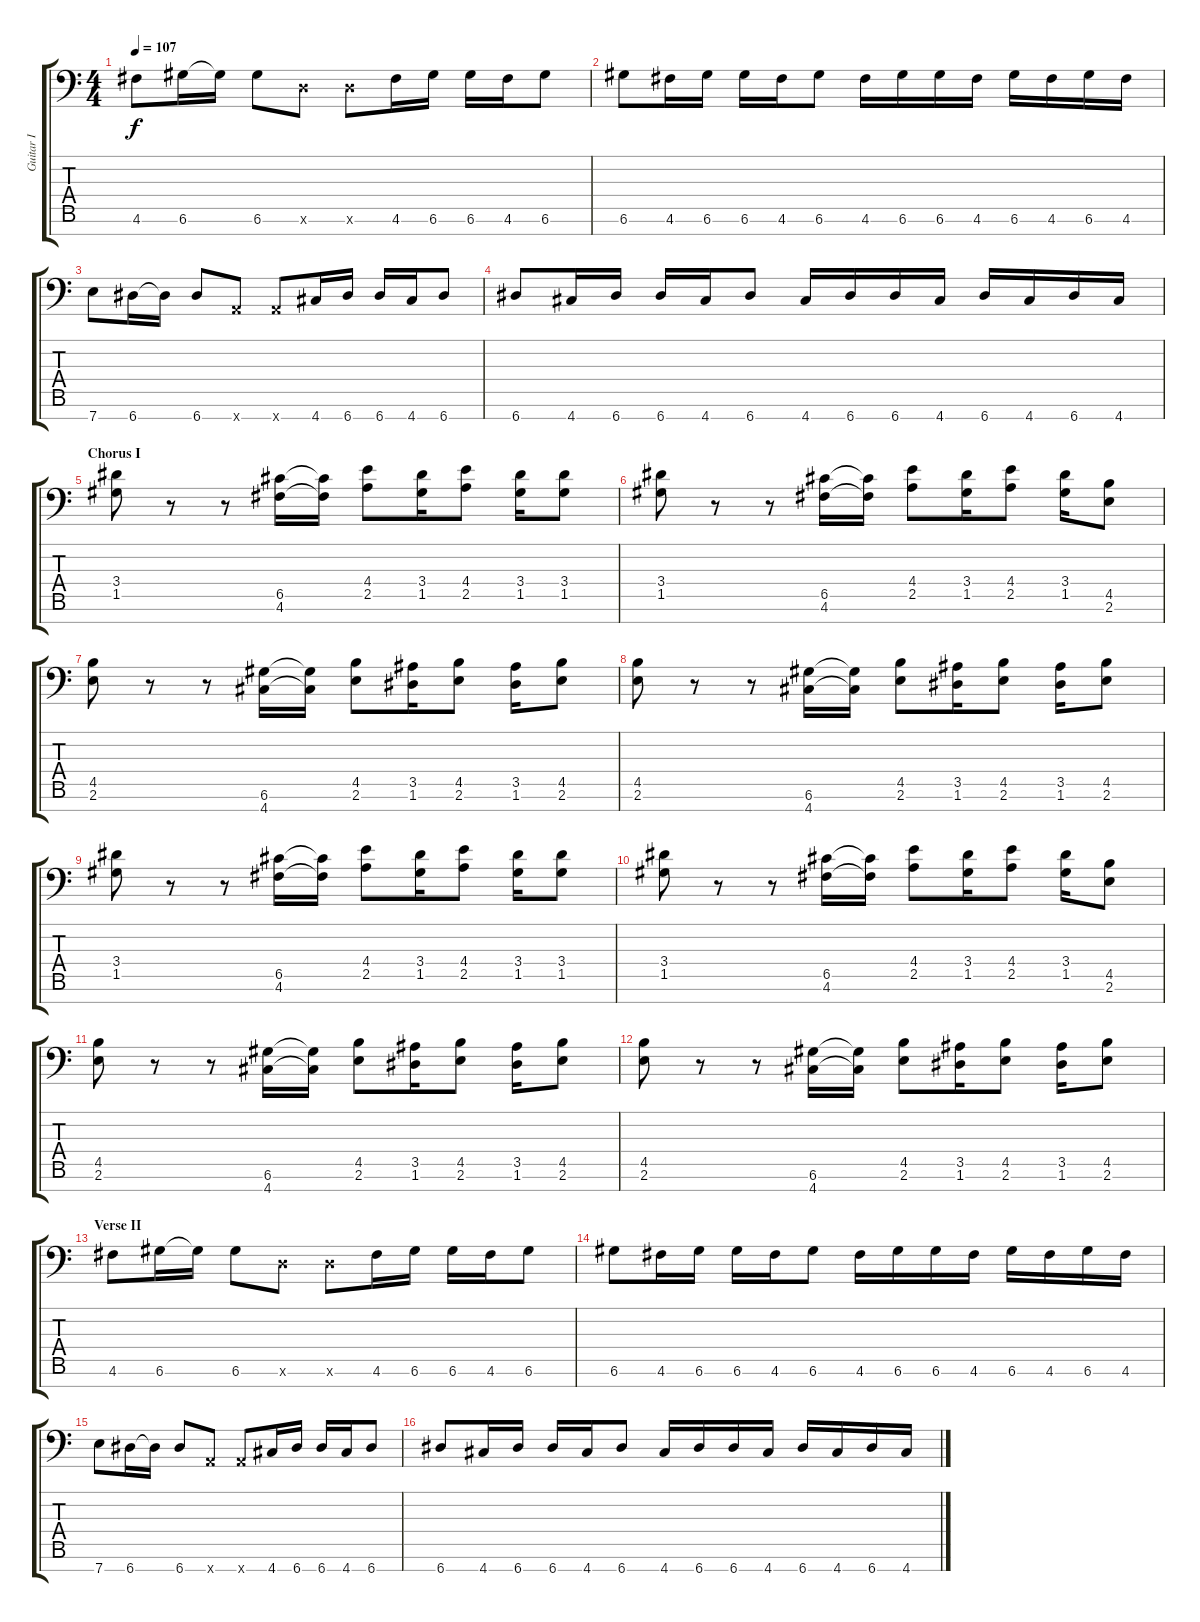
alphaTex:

\track ("Guitar I" "Guitar I") {instrument distortionguitar}
\staff {score tabs}
\tuning (D4 A3 F3 C3 G2 D2 A1) {hide}
\ts (4 4)
\tempo 107
\clef f4
\ks c
4.6.8{dy f} 6.6.16 6.6{t}.16 6.6.8 0.6{x}.8 0.6{x}.8 4.6.16 6.6.16 6.6.16 4.6.16 6.6.8 |
6.6.8 4.6.16 6.6.16 6.6.16 4.6.16 6.6.8 4.6.16 6.6.16 6.6.16 4.6.16 6.6.16 4.6.16 6.6.16 4.6.16 |
7.7.8 6.7.16 6.7{t}.16 6.7.8 0.7{x}.8 0.7{x}.8 4.7.16 6.7.16 6.7.16 4.7.16 6.7.8 |
6.7.8 4.7.16 6.7.16 6.7.16 4.7.16 6.7.8 4.7.16 6.7.16 6.7.16 4.7.16 6.7.16 4.7.16 6.7.16 4.7.16 |
\section ("" "Chorus I")
(3.4 1.5).8 r.8 r.8 (6.5 4.6).16 (6.5{t} 4.6{t}).16 (4.4 2.5).8 (3.4 1.5).16 (4.4 2.5).8 (3.4 1.5).16 (3.4 1.5).8 |
(3.4 1.5).8 r.8 r.8 (6.5 4.6).16 (6.5{t} 4.6{t}).16 (4.4 2.5).8 (3.4 1.5).16 (4.4 2.5).8 (3.4 1.5).16 (4.5 2.6).8 |
(4.5 2.6).8 r.8 r.8 (6.6 4.7).16 (6.6{t} 4.7{t}).16 (4.5 2.6).8 (3.5 1.6).16 (4.5 2.6).8 (3.5 1.6).16 (4.5 2.6).8 |
(4.5 2.6).8 r.8 r.8 (6.6 4.7).16 (6.6{t} 4.7{t}).16 (4.5 2.6).8 (3.5 1.6).16 (4.5 2.6).8 (3.5 1.6).16 (4.5 2.6).8 |
(3.4 1.5).8 r.8 r.8 (6.5 4.6).16 (6.5{t} 4.6{t}).16 (4.4 2.5).8 (3.4 1.5).16 (4.4 2.5).8 (3.4 1.5).16 (3.4 1.5).8 |
(3.4 1.5).8 r.8 r.8 (6.5 4.6).16 (6.5{t} 4.6{t}).16 (4.4 2.5).8 (3.4 1.5).16 (4.4 2.5).8 (3.4 1.5).16 (4.5 2.6).8 |
(4.5 2.6).8 r.8 r.8 (6.6 4.7).16 (6.6{t} 4.7{t}).16 (4.5 2.6).8 (3.5 1.6).16 (4.5 2.6).8 (3.5 1.6).16 (4.5 2.6).8 |
(4.5 2.6).8 r.8 r.8 (6.6 4.7).16 (6.6{t} 4.7{t}).16 (4.5 2.6).8 (3.5 1.6).16 (4.5 2.6).8 (3.5 1.6).16 (4.5 2.6).8 |
\section ("" "Verse II")
4.6.8 6.6.16 6.6{t}.16 6.6.8 0.6{x}.8 0.6{x}.8 4.6.16 6.6.16 6.6.16 4.6.16 6.6.8 |
6.6.8 4.6.16 6.6.16 6.6.16 4.6.16 6.6.8 4.6.16 6.6.16 6.6.16 4.6.16 6.6.16 4.6.16 6.6.16 4.6.16 |
7.7.8 6.7.16 6.7{t}.16 6.7.8 0.7{x}.8 0.7{x}.8 4.7.16 6.7.16 6.7.16 4.7.16 6.7.8 |
6.7.8 4.7.16 6.7.16 6.7.16 4.7.16 6.7.8 4.7.16 6.7.16 6.7.16 4.7.16 6.7.16 4.7.16 6.7.16 4.7.16
